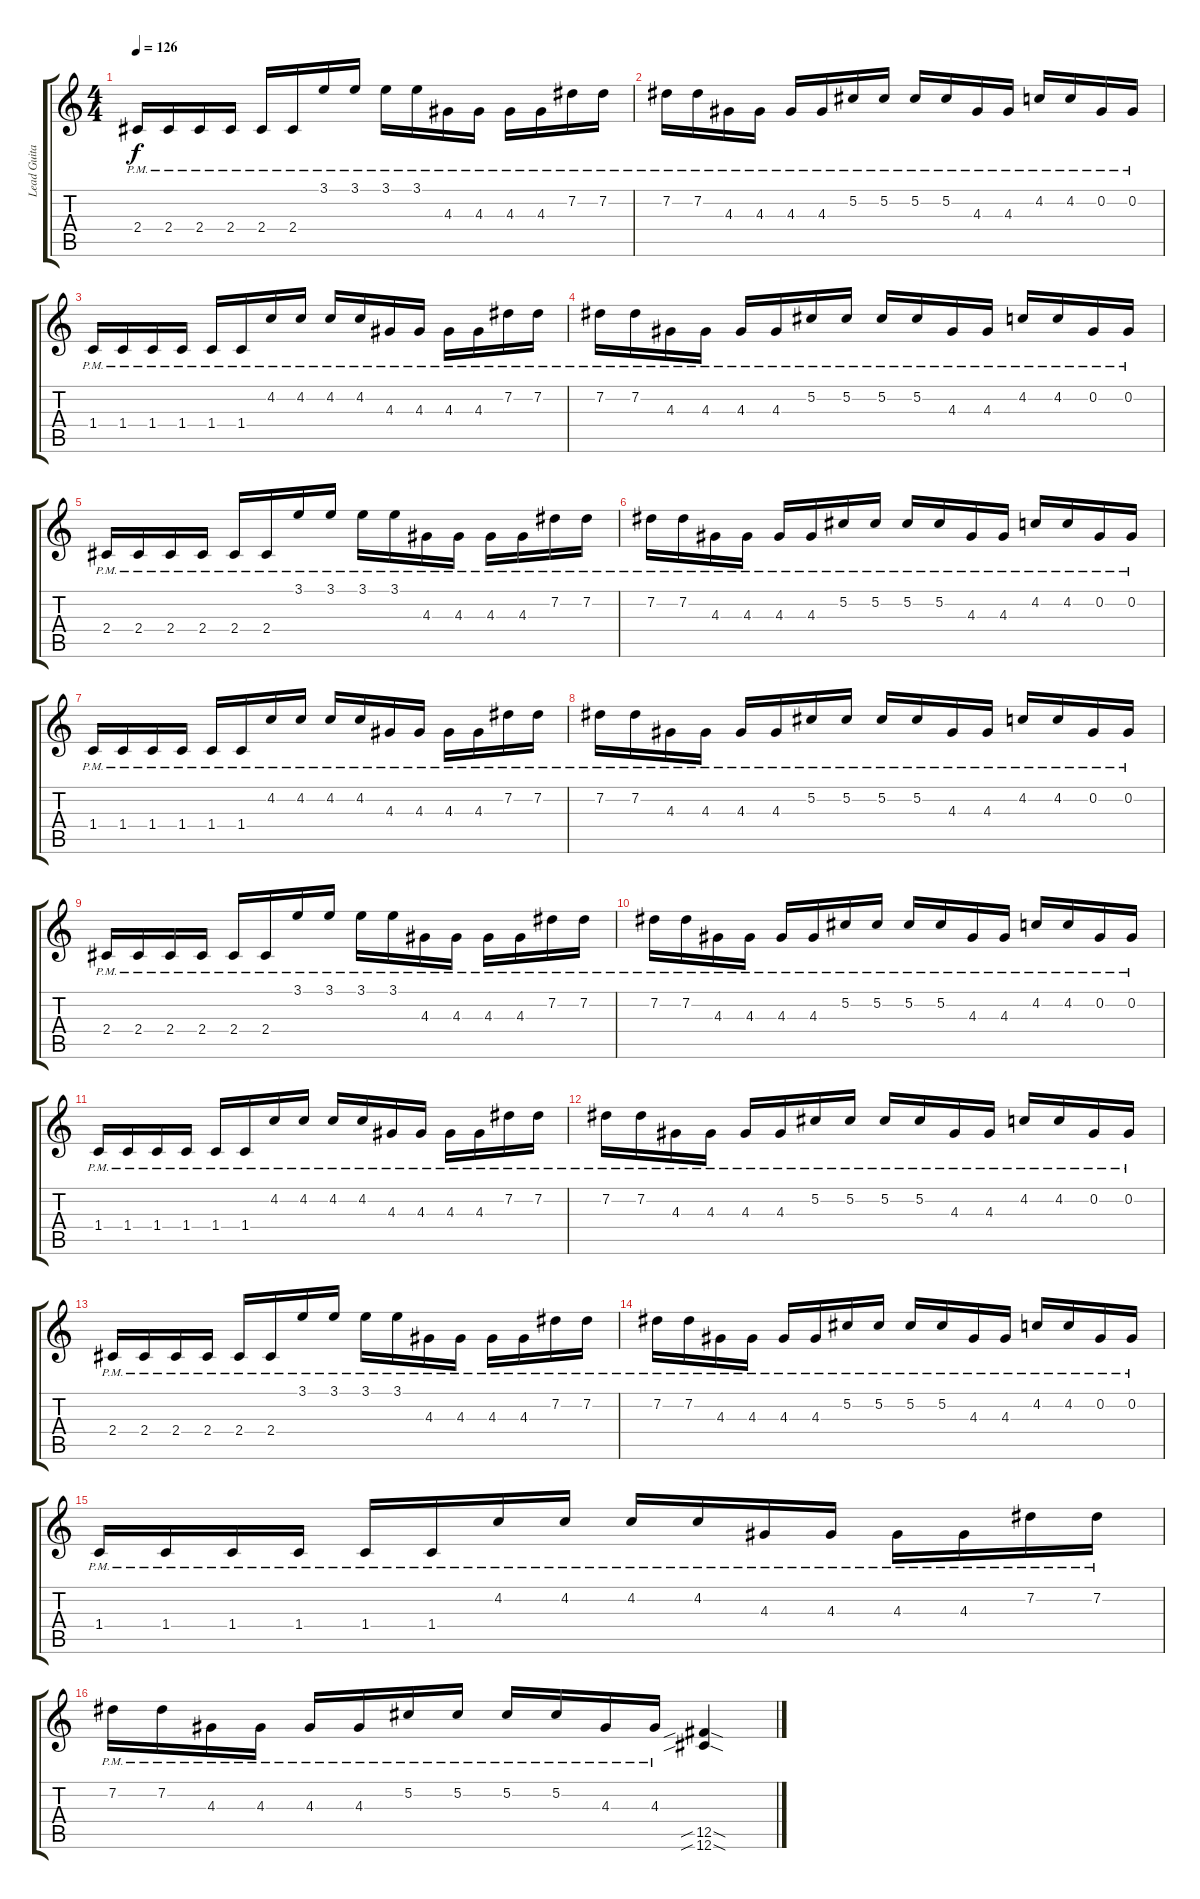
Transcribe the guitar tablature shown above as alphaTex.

\track ("Lead Guitar" "Lead Guita") {instrument distortionguitar}
\staff {score tabs}
\tuning (Db4 Ab3 E3 B2 Gb2 Db2) {hide}
\ts (4 4)
\tempo 126
\clef g2
\ks c
2.4{pm}.16{dy f volume 16} 2.4{pm}.16 2.4{pm}.16 2.4{pm}.16 2.4{pm}.16 2.4{pm}.16 3.1{pm}.16 3.1{pm}.16 3.1{pm}.16 3.1{pm}.16 4.3{pm}.16 4.3{pm}.16 4.3{pm}.16 4.3{pm}.16 7.2{pm}.16 7.2{pm}.16 |
7.2{pm}.16 7.2{pm}.16 4.3{pm}.16 4.3{pm}.16 4.3{pm}.16 4.3{pm}.16 5.2{pm}.16 5.2{pm}.16 5.2{pm}.16 5.2{pm}.16 4.3{pm}.16 4.3{pm}.16 4.2{pm}.16 4.2{pm}.16 0.2{pm}.16 0.2{pm}.16 |
1.4{pm}.16 1.4{pm}.16 1.4{pm}.16 1.4{pm}.16 1.4{pm}.16 1.4{pm}.16 4.2{pm}.16 4.2{pm}.16 4.2{pm}.16 4.2{pm}.16 4.3{pm}.16 4.3{pm}.16 4.3{pm}.16 4.3{pm}.16 7.2{pm}.16 7.2{pm}.16 |
7.2{pm}.16 7.2{pm}.16 4.3{pm}.16 4.3{pm}.16 4.3{pm}.16 4.3{pm}.16 5.2{pm}.16 5.2{pm}.16 5.2{pm}.16 5.2{pm}.16 4.3{pm}.16 4.3{pm}.16 4.2{pm}.16 4.2{pm}.16 0.2{pm}.16 0.2{pm}.16 |
2.4{pm}.16 2.4{pm}.16 2.4{pm}.16 2.4{pm}.16 2.4{pm}.16 2.4{pm}.16 3.1{pm}.16 3.1{pm}.16 3.1{pm}.16 3.1{pm}.16 4.3{pm}.16 4.3{pm}.16 4.3{pm}.16 4.3{pm}.16 7.2{pm}.16 7.2{pm}.16 |
7.2{pm}.16 7.2{pm}.16 4.3{pm}.16 4.3{pm}.16 4.3{pm}.16 4.3{pm}.16 5.2{pm}.16 5.2{pm}.16 5.2{pm}.16 5.2{pm}.16 4.3{pm}.16 4.3{pm}.16 4.2{pm}.16 4.2{pm}.16 0.2{pm}.16 0.2{pm}.16 |
1.4{pm}.16 1.4{pm}.16 1.4{pm}.16 1.4{pm}.16 1.4{pm}.16 1.4{pm}.16 4.2{pm}.16 4.2{pm}.16 4.2{pm}.16 4.2{pm}.16 4.3{pm}.16 4.3{pm}.16 4.3{pm}.16 4.3{pm}.16 7.2{pm}.16 7.2{pm}.16 |
7.2{pm}.16 7.2{pm}.16 4.3{pm}.16 4.3{pm}.16 4.3{pm}.16 4.3{pm}.16 5.2{pm}.16 5.2{pm}.16 5.2{pm}.16 5.2{pm}.16 4.3{pm}.16 4.3{pm}.16 4.2{pm}.16 4.2{pm}.16 0.2{pm}.16 0.2{pm}.16 |
2.4{pm}.16 2.4{pm}.16 2.4{pm}.16 2.4{pm}.16 2.4{pm}.16 2.4{pm}.16 3.1{pm}.16 3.1{pm}.16 3.1{pm}.16 3.1{pm}.16 4.3{pm}.16 4.3{pm}.16 4.3{pm}.16 4.3{pm}.16 7.2{pm}.16 7.2{pm}.16 |
7.2{pm}.16 7.2{pm}.16 4.3{pm}.16 4.3{pm}.16 4.3{pm}.16 4.3{pm}.16 5.2{pm}.16 5.2{pm}.16 5.2{pm}.16 5.2{pm}.16 4.3{pm}.16 4.3{pm}.16 4.2{pm}.16 4.2{pm}.16 0.2{pm}.16 0.2{pm}.16 |
1.4{pm}.16 1.4{pm}.16 1.4{pm}.16 1.4{pm}.16 1.4{pm}.16 1.4{pm}.16 4.2{pm}.16 4.2{pm}.16 4.2{pm}.16 4.2{pm}.16 4.3{pm}.16 4.3{pm}.16 4.3{pm}.16 4.3{pm}.16 7.2{pm}.16 7.2{pm}.16 |
7.2{pm}.16 7.2{pm}.16 4.3{pm}.16 4.3{pm}.16 4.3{pm}.16 4.3{pm}.16 5.2{pm}.16 5.2{pm}.16 5.2{pm}.16 5.2{pm}.16 4.3{pm}.16 4.3{pm}.16 4.2{pm}.16 4.2{pm}.16 0.2{pm}.16 0.2{pm}.16 |
2.4{pm}.16 2.4{pm}.16 2.4{pm}.16 2.4{pm}.16 2.4{pm}.16 2.4{pm}.16 3.1{pm}.16 3.1{pm}.16 3.1{pm}.16 3.1{pm}.16 4.3{pm}.16 4.3{pm}.16 4.3{pm}.16 4.3{pm}.16 7.2{pm}.16 7.2{pm}.16 |
7.2{pm}.16 7.2{pm}.16 4.3{pm}.16 4.3{pm}.16 4.3{pm}.16 4.3{pm}.16 5.2{pm}.16 5.2{pm}.16 5.2{pm}.16 5.2{pm}.16 4.3{pm}.16 4.3{pm}.16 4.2{pm}.16 4.2{pm}.16 0.2{pm}.16 0.2{pm}.16 |
1.4{pm}.16 1.4{pm}.16 1.4{pm}.16 1.4{pm}.16 1.4{pm}.16 1.4{pm}.16 4.2{pm}.16 4.2{pm}.16 4.2{pm}.16 4.2{pm}.16 4.3{pm}.16 4.3{pm}.16 4.3{pm}.16 4.3{pm}.16 7.2{pm}.16 7.2{pm}.16 |
7.2{pm}.16 7.2{pm}.16 4.3{pm}.16 4.3{pm}.16 4.3{pm}.16 4.3{pm}.16 5.2{pm}.16 5.2{pm}.16 5.2{pm}.16 5.2{pm}.16 4.3{pm}.16 4.3{pm}.16 (12.5{sib sod} 12.6{sib sod}).4
